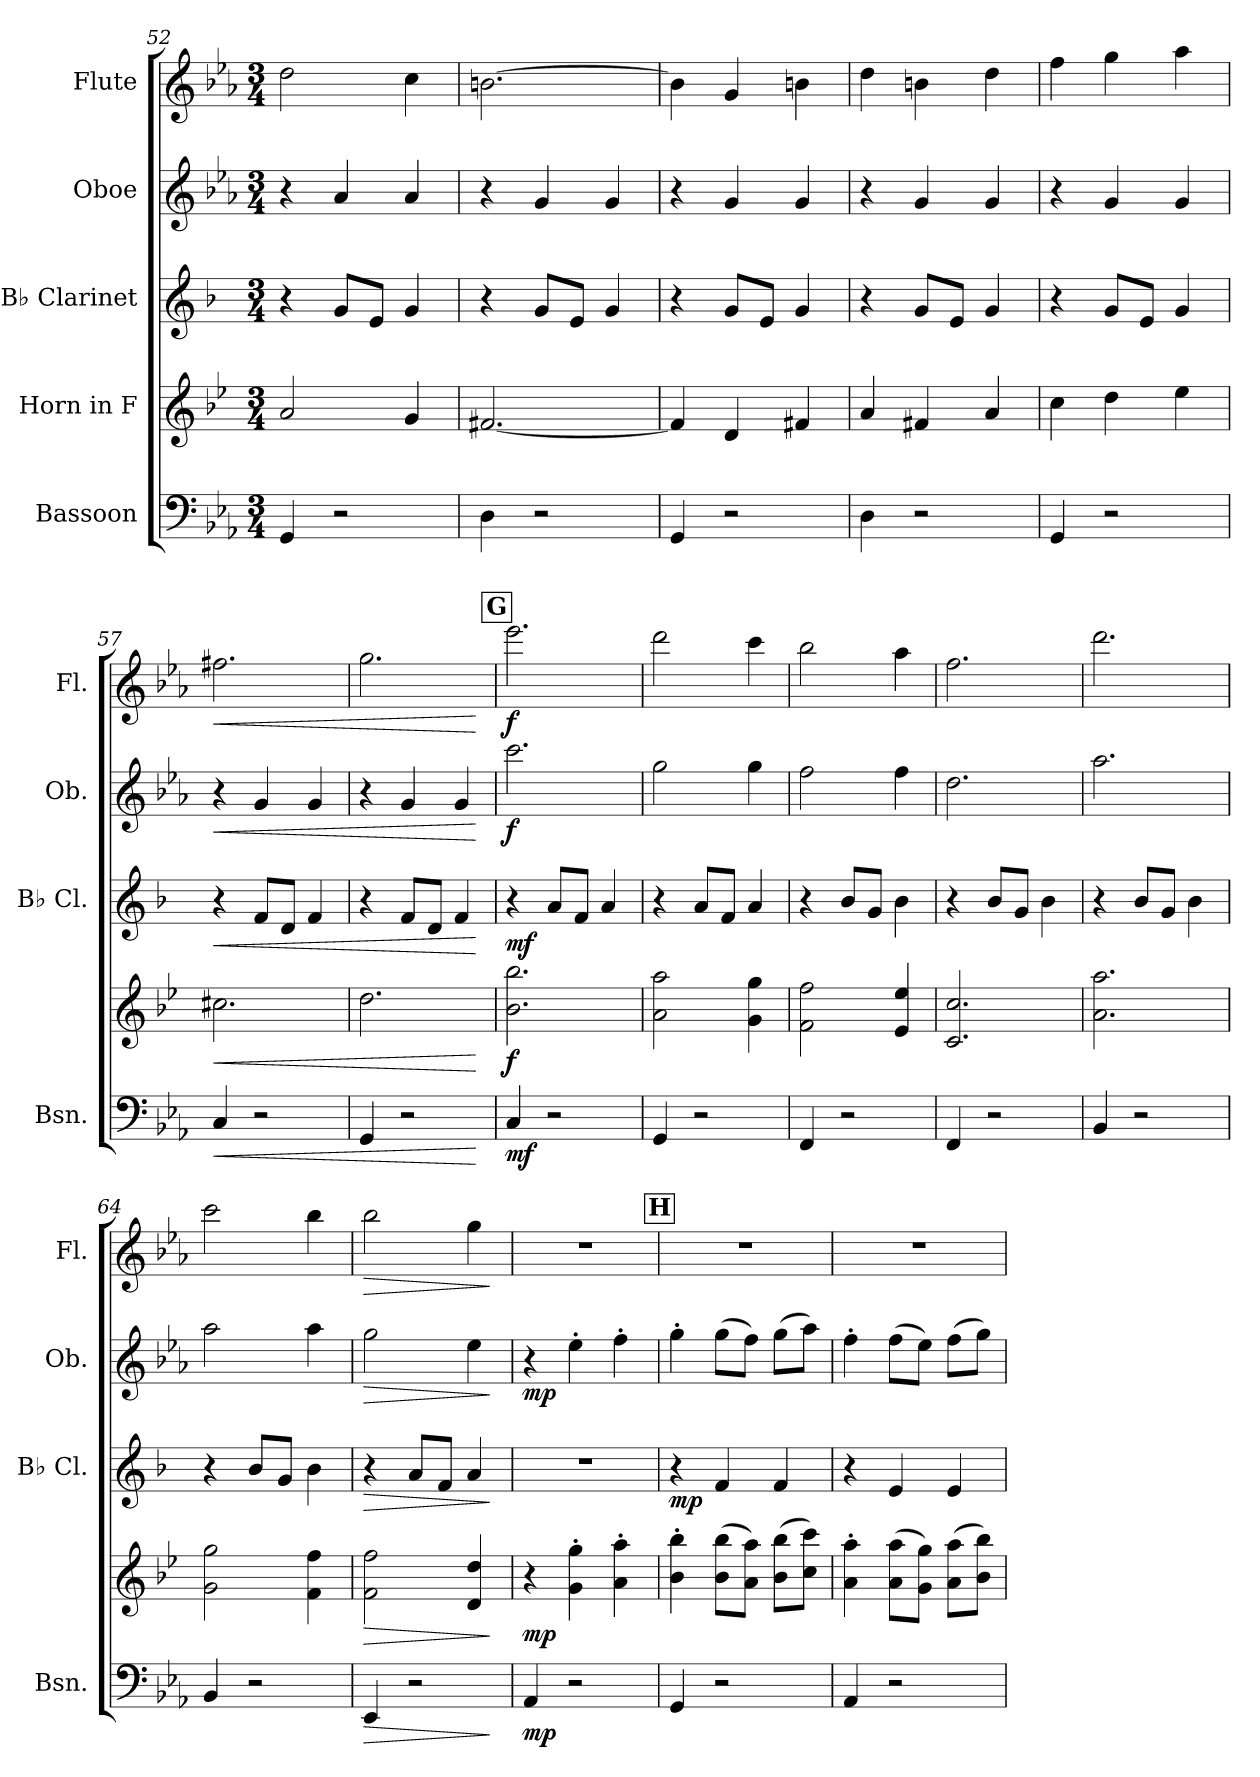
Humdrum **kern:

**kern	**dynam	**kern	**dynam	**kern	**dynam	**kern	**dynam	**kern	**dynam
*part5	*part5	*part4	*part4	*part3	*part3	*part2	*part2	*part1	*part1
*staff5	*staff5	*staff4	*staff4	*staff3	*staff3	*staff2	*staff2	*staff1	*staff1
*I"Bassoon	*	*I"Horn in F	*	*I"B♭ Clarinet	*	*I"Oboe	*	*I"Flute	*
*I'Bsn.	*	*	*	*I'B♭ Cl.	*	*I'Ob.	*	*I'Fl.	*
*clefF4	*	*clefG2	*	*clefG2	*	*clefG2	*	*clefG2	*
*	*	*ITrd4c7	*	*ITrd1c2	*	*	*	*	*
*k[b-e-a-]	*	*k[b-e-a-]	*	*k[b-e-a-]	*	*k[b-e-a-]	*	*k[b-e-a-]	*
*M3/4	*	*M3/4	*	*M3/4	*	*M3/4	*	*M3/4	*
=52	=52	=52	=52	=52	=52	=52	=52	=52	=52
4GG/	.	2d/	.	4r	.	4r	.	2dd\	.
2r	.	.	.	8f/L	.	4a-/	.	.	.
.	.	.	.	8d/J	.	.	.	.	.
.	.	4c/	.	4f/	.	4a-/	.	4cc\	.
=53	=53	=53	=53	=53	=53	=53	=53	=53	=53
4D\	.	[2.Bn/	.	4r	.	4r	.	[2.bn\	.
2r	.	.	.	8f/L	.	4g/	.	.	.
.	.	.	.	8d/J	.	.	.	.	.
.	.	.	.	4f/	.	4g/	.	.	.
=54	=54	=54	=54	=54	=54	=54	=54	=54	=54
4GG/	.	4B/]	.	4r	.	4r	.	4b\]	.
2r	.	4G/	.	8f/L	.	4g/	.	4g/	.
.	.	.	.	8d/J	.	.	.	.	.
.	.	4Bn/	.	4f/	.	4g/	.	4bn\	.
=55	=55	=55	=55	=55	=55	=55	=55	=55	=55
4D\	.	4d/	.	4r	.	4r	.	4dd\	.
2r	.	4Bn/	.	8f/L	.	4g/	.	4bn\	.
.	.	.	.	8d/J	.	.	.	.	.
.	.	4d/	.	4f/	.	4g/	.	4dd\	.
=56	=56	=56	=56	=56	=56	=56	=56	=56	=56
4GG/	.	4f\	.	4r	.	4r	.	4ff\	.
2r	.	4g\	.	8f/L	.	4g/	.	4gg\	.
.	.	.	.	8d/J	.	.	.	.	.
.	.	4a-\	.	4f/	.	4g/	.	4aa-\	.
=57	=57	=57	=57	=57	=57	=57	=57	=57	=57
!	!LO:HP:b	!	!LO:HP:b	!	!LO:HP:b	!	!LO:HP:b	!	!LO:HP:b
4C/	<	2.f#X\	<	4r	<	4r	<	2.ff#X\	<
2r	.	.	.	8e-/L	.	4g/	.	.	.
.	.	.	.	8c/J	.	.	.	.	.
.	.	.	.	4e-/	.	4g/	.	.	.
=58	=58	=58	=58	=58	=58	=58	=58	=58	=58
4GG/	.	2.g\	.	4r	.	4r	.	2.gg\	.
2r	.	.	.	8e-/L	.	4g/	.	.	.
.	.	.	.	8c/J	.	.	.	.	.
.	.	.	.	4e-/	.	4g/	.	.	.
.	[	.	[	.	[	.	[	.	[
!!LO:REH:place=s1:a:B:fs=14:t=G
=59	=59	=59	=59	=59	=59	=59	=59	=59	=59
!	!LO:DY:b	!	!LO:DY:b	!	!LO:DY:b	!	!LO:DY:b	!	!LO:DY:b
4C/	mf	2.e-\ 2.ee-\	f	4r	mf	2.ccc\	f	2.eee-\	f
2r	.	.	.	8g/L	.	.	.	.	.
.	.	.	.	8e-/J	.	.	.	.	.
.	.	.	.	4g/	.	.	.	.	.
!!LO:PB:g=z
=60	=60	=60	=60	=60	=60	=60	=60	=60	=60
4GG/	.	2d\ 2dd\	.	4r	.	2gg\	.	2ddd\	.
2r	.	.	.	8g/L	.	.	.	.	.
.	.	.	.	8e-/J	.	.	.	.	.
.	.	4c\ 4cc\	.	4g/	.	4gg\	.	4ccc\	.
=61	=61	=61	=61	=61	=61	=61	=61	=61	=61
4FF/	.	2B-\ 2b-\	.	4r	.	2ff\	.	2bb-\	.
2r	.	.	.	8a-/L	.	.	.	.	.
.	.	.	.	8f/J	.	.	.	.	.
.	.	4A-/ 4a-/	.	4a-\	.	4ff\	.	4aa-\	.
=62	=62	=62	=62	=62	=62	=62	=62	=62	=62
4FF/	.	2.F/ 2.f/	.	4r	.	2.dd\	.	2.ff\	.
2r	.	.	.	8a-/L	.	.	.	.	.
.	.	.	.	8f/J	.	.	.	.	.
.	.	.	.	4a-\	.	.	.	.	.
=63	=63	=63	=63	=63	=63	=63	=63	=63	=63
4BB-/	.	2.d\ 2.dd\	.	4r	.	2.aa-\	.	2.ddd\	.
2r	.	.	.	8a-/L	.	.	.	.	.
.	.	.	.	8f/J	.	.	.	.	.
.	.	.	.	4a-\	.	.	.	.	.
=64	=64	=64	=64	=64	=64	=64	=64	=64	=64
4BB-/	.	2c\ 2cc\	.	4r	.	2aa-\	.	2ccc\	.
2r	.	.	.	8a-/L	.	.	.	.	.
.	.	.	.	8f/J	.	.	.	.	.
.	.	4B-\ 4b-\	.	4a-\	.	4aa-\	.	4bb-\	.
=65	=65	=65	=65	=65	=65	=65	=65	=65	=65
!	!LO:HP:b	!	!LO:HP:b	!	!LO:HP:b	!	!LO:HP:b	!	!LO:HP:b
4EE-/	>	2B-\ 2b-\	>	4r	>	2gg\	>	2bb-\	>
2r	.	.	.	8g/L	.	.	.	.	.
.	.	.	.	8e-/J	.	.	.	.	.
.	.	4G/ 4g/	.	4g/	.	4ee-\	.	4gg\	.
.	]	.	]	.	]	.	]	.	]
=66	=66	=66	=66	=66	=66	=66	=66	=66	=66
!	!LO:DY:b	!	!LO:DY:b	!	!	!	!LO:DY:b	!	!
4AA-/	mp	4r	mp	2.r	.	4r	mp	2.r	.
2r	.	4c\' 4cc\'	.	.	.	4ee-'\	.	.	.
.	.	4d\' 4dd\'	.	.	.	4ff'\	.	.	.
!!LO:REH:place=s1:a:B:fs=14:t=H
=67	=67	=67	=67	=67	=67	=67	=67	=67	=67
!	!	!	!	!	!LO:DY:b	!	!	!	!
4GG/	.	4e-\' 4ee-\'	.	4r	mp	4gg'\	.	2.r	.
2r	.	(>8e-\ 8ee-\L	.	4e-/	.	(>8gg\L	.	.	.
.	.	8d\ 8dd\J)	.	.	.	8ff\J)	.	.	.
.	.	(>8e-\ 8ee-\L	.	4e-/	.	(>8gg\L	.	.	.
.	.	8f\ 8ff\J)	.	.	.	8aa-\J)	.	.	.
!!LO:LB:g=z
=68	=68	=68	=68	=68	=68	=68	=68	=68	=68
4AA-/	.	4d\' 4dd\'	.	4r	.	4ff'\	.	2.r	.
2r	.	(>8d\ 8dd\L	.	4d/	.	(>8ff\L	.	.	.
.	.	8c\ 8cc\J)	.	.	.	8ee-\J)	.	.	.
.	.	(>8d\ 8dd\L	.	4d/	.	(>8ff\L	.	.	.
.	.	8e-\ 8ee-\J)	.	.	.	8gg\J)	.	.	.
=	=	=	=	=	=	=	=	=	=
*-	*-	*-	*-	*-	*-	*-	*-	*-	*-
